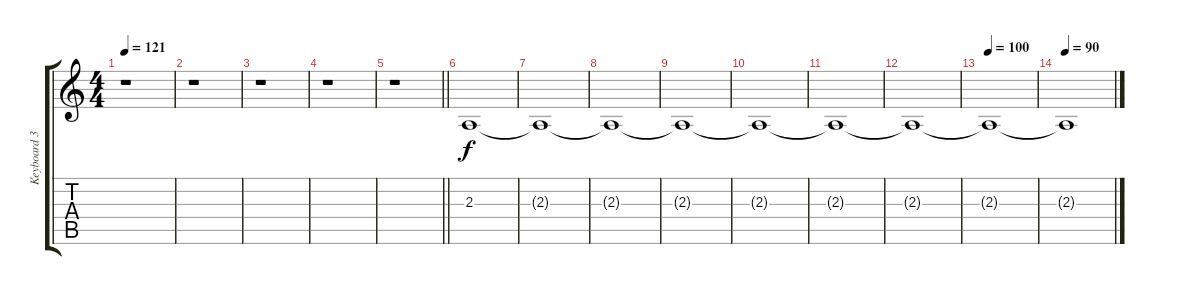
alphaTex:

\track ("Keyboard 3" "Keyboard 3") {instrument synthstrings1}
\staff {score tabs}
\tuning (E4 B3 G3 D3 A2 E2) {hide}
\ts (4 4)
\tempo 121
\clef g2
\ks c
r.1{dy f} |
r.1 |
r.1 |
r.1 |
\barLineRight lightlight
r.1 |
2.3.1 |
2.3{t}.1 |
2.3{t}.1 |
2.3{t}.1 |
2.3{t}.1 |
2.3{t}.1 |
2.3{t}.1 |
\tempo 100
2.3{t}.1 |
\tempo 90
2.3{t}.1
